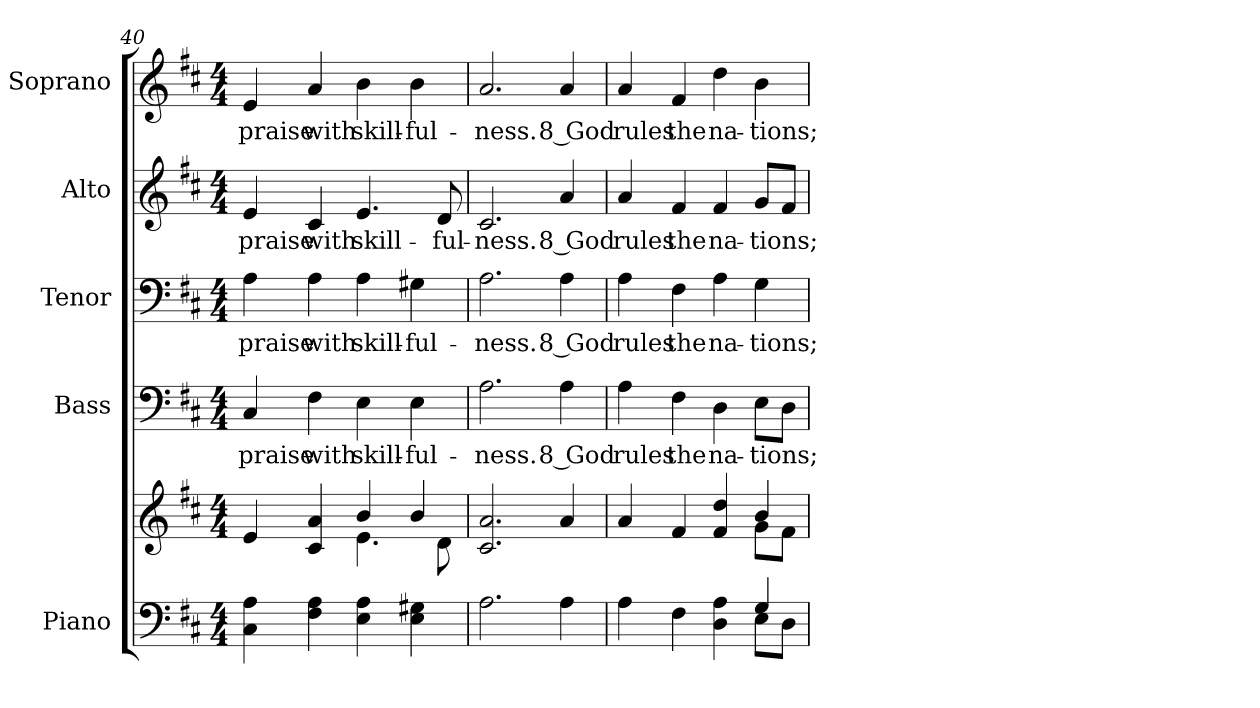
**kern	**kern	**kern	**text	**kern	**text	**kern	**text	**kern	**text
*part5	*part5	*part4	*part4	*part3	*part3	*part2	*part2	*part1	*part1
*staff6	*staff5	*staff4	*staff4	*staff3	*staff3	*staff2	*staff2	*staff1	*staff1
*I"Piano	*	*I"Bass	*	*I"Tenor	*	*I"Alto	*	*I"Soprano	*
*I'Pno.	*	*I'B.	*	*I'T.	*	*I'A.	*	*I'S.	*
*clefF4	*clefG2	*clefF4	*	*clefF4	*	*clefG2	*	*clefG2	*
*k[f#c#]	*k[f#c#]	*k[f#c#]	*	*k[f#c#]	*	*k[f#c#]	*	*k[f#c#]	*
*D:	*D:	*D:	*	*D:	*	*D:	*	*D:	*
*M4/4	*M4/4	*M4/4	*	*M4/4	*	*M4/4	*	*M4/4	*
=40	=40	=40	=40	=40	=40	=40	=40	=40	=40
*	*^	*	*	*	*	*	*	*	*
!	!	!	!	!LO:LY:b:color=#000000	!	!	!	!	!	!
!	!	!	!	!	!	!LO:LY:b:color=#000000	!	!	!	!
!	!	!	!	!	!	!	!	!LO:LY:b:color=#000000	!	!
!	!	!	!	!	!	!	!	!	!	!LO:LY:b:color=#000000
4C#i\ 4Ai	4ei/	2ryy	4C#i/	praise	4Ai\	praise	4ei/	praise	4ei/	praise
!	!	!	!	!LO:LY:b:color=#000000	!	!	!	!	!	!
!	!	!	!	!	!	!LO:LY:b:color=#000000	!	!	!	!
!	!	!	!	!	!	!	!	!LO:LY:b:color=#000000	!	!
!	!	!	!	!	!	!	!	!	!	!LO:LY:b:color=#000000
4F#i\ 4Ai	4c#i/ 4ai	.	4F#i\	with	4Ai\	with	4c#i/	with	4ai/	with
!	!	!	!	!LO:LY:b:color=#000000	!	!	!	!	!	!
!	!	!	!	!	!	!LO:LY:b:color=#000000	!	!	!	!
!	!	!	!	!	!	!	!	!LO:LY:b:color=#000000	!	!
!	!	!	!	!	!	!	!	!	!	!LO:LY:b:color=#000000
4Ei\ 4Ai	4bi/	4.ei\	4Ei\	skill-	4Ai\	skill-	4.ei/	skill-	4bi\	skill-
!	!	!	!	!LO:LY:b:color=#000000	!	!	!	!	!	!
!	!	!	!	!	!	!LO:LY:b:color=#000000	!	!	!	!
!	!	!	!	!	!	!	!	!	!	!LO:LY:b:color=#000000
4Ei\ 4G#Xi	4bi/	.	4Ei\	-ful-	4G#Xi\	-ful-	.	.	4bi\	-ful-
!	!	!	!	!	!	!	!	!LO:LY:b:color=#000000	!	!
.	.	8di\	.	.	.	.	8di/	-ful-	.	.
*	*v	*v	*	*	*	*	*	*	*	*
=41	=41	=41	=41	=41	=41	=41	=41	=41	=41
*	*^	*	*	*	*	*	*	*	*
!	!	!	!	!LO:LY:b:color=#000000	!	!	!	!	!	!
*	*v	*v	*	*	*	*	*	*	*	*
*	*^	*	*	*	*	*	*	*	*
!	!	!	!	!	!	!LO:LY:b:color=#000000	!	!	!	!
*	*v	*v	*	*	*	*	*	*	*	*
*	*^	*	*	*	*	*	*	*	*
!	!	!	!	!	!	!	!	!LO:LY:b:color=#000000	!	!
*	*v	*v	*	*	*	*	*	*	*	*
*	*^	*	*	*	*	*	*	*	*
!	!	!	!	!	!	!	!	!	!	!LO:LY:b:color=#000000
*	*v	*v	*	*	*	*	*	*	*	*
2.Ai\	2.c#i/ 2.ai	2.Ai\	-ness.	2.Ai\	-ness.	2.c#i/	-ness.	2.ai/	-ness.
!	!	!	!LO:LY:b:color=#000000	!	!	!	!	!	!
!	!	!	!	!	!LO:LY:b:color=#000000	!	!	!	!
!	!	!	!	!	!	!	!LO:LY:b:color=#000000	!	!
!	!	!	!	!	!	!	!	!	!LO:LY:b:color=#000000
4Ai\	4ai/	4Ai\	8 God	4Ai\	8 God	4ai/	8 God	4ai/	8 God
=42	=42	=42	=42	=42	=42	=42	=42	=42	=42
*^	*^	*	*	*	*	*	*	*	*
!	!	!	!	!	!LO:LY:b:color=#000000	!	!	!	!	!	!
!	!	!	!	!	!	!	!LO:LY:b:color=#000000	!	!	!	!
!	!	!	!	!	!	!	!	!	!LO:LY:b:color=#000000	!	!
!	!	!	!	!	!	!	!	!	!	!	!LO:LY:b:color=#000000
4Ai\	2ryy	4ai/	2ryy	4Ai\	rules	4Ai\	rules	4ai/	rules	4ai/	rules
!	!	!	!	!	!LO:LY:b:color=#000000	!	!	!	!	!	!
!	!	!	!	!	!	!	!LO:LY:b:color=#000000	!	!	!	!
!	!	!	!	!	!	!	!	!	!LO:LY:b:color=#000000	!	!
!	!	!	!	!	!	!	!	!	!	!	!LO:LY:b:color=#000000
4F#i\	.	4f#i/	.	4F#i\	the	4F#i\	the	4f#i/	the	4f#i/	the
!	!	!	!	!	!LO:LY:b:color=#000000	!	!	!	!	!	!
!	!	!	!	!	!	!	!LO:LY:b:color=#000000	!	!	!	!
!	!	!	!	!	!	!	!	!	!LO:LY:b:color=#000000	!	!
!	!	!	!	!	!	!	!	!	!	!	!LO:LY:b:color=#000000
4Di\ 4Ai	4ryy	4f#i/ 4ddi	4ryy	4Di\	na-	4Ai\	na-	4f#i/	na-	4ddi\	na-
!	!	!	!	!	!LO:LY:b:color=#000000	!	!	!	!	!	!
!	!	!	!	!	!	!	!LO:LY:b:color=#000000	!	!	!	!
!	!	!	!	!	!	!	!	!	!LO:LY:b:color=#000000	!	!
!	!	!	!	!	!	!	!	!	!	!	!LO:LY:b:color=#000000
4Gi/	8Ei\L	4bi/	8gi\L	8Ei\L	-tions;	4Gi\	-tions;	8gi/L	-tions;	4bi\	-tions;
.	8Di\J	.	8f#i\J	8Di\J	.	.	.	8f#i/J	.	.	.
*v	*v	*	*	*	*	*	*	*	*	*	*
*	*v	*v	*	*	*	*	*	*	*	*
=	=	=	=	=	=	=	=	=	=
*-	*-	*-	*-	*-	*-	*-	*-	*-	*-
